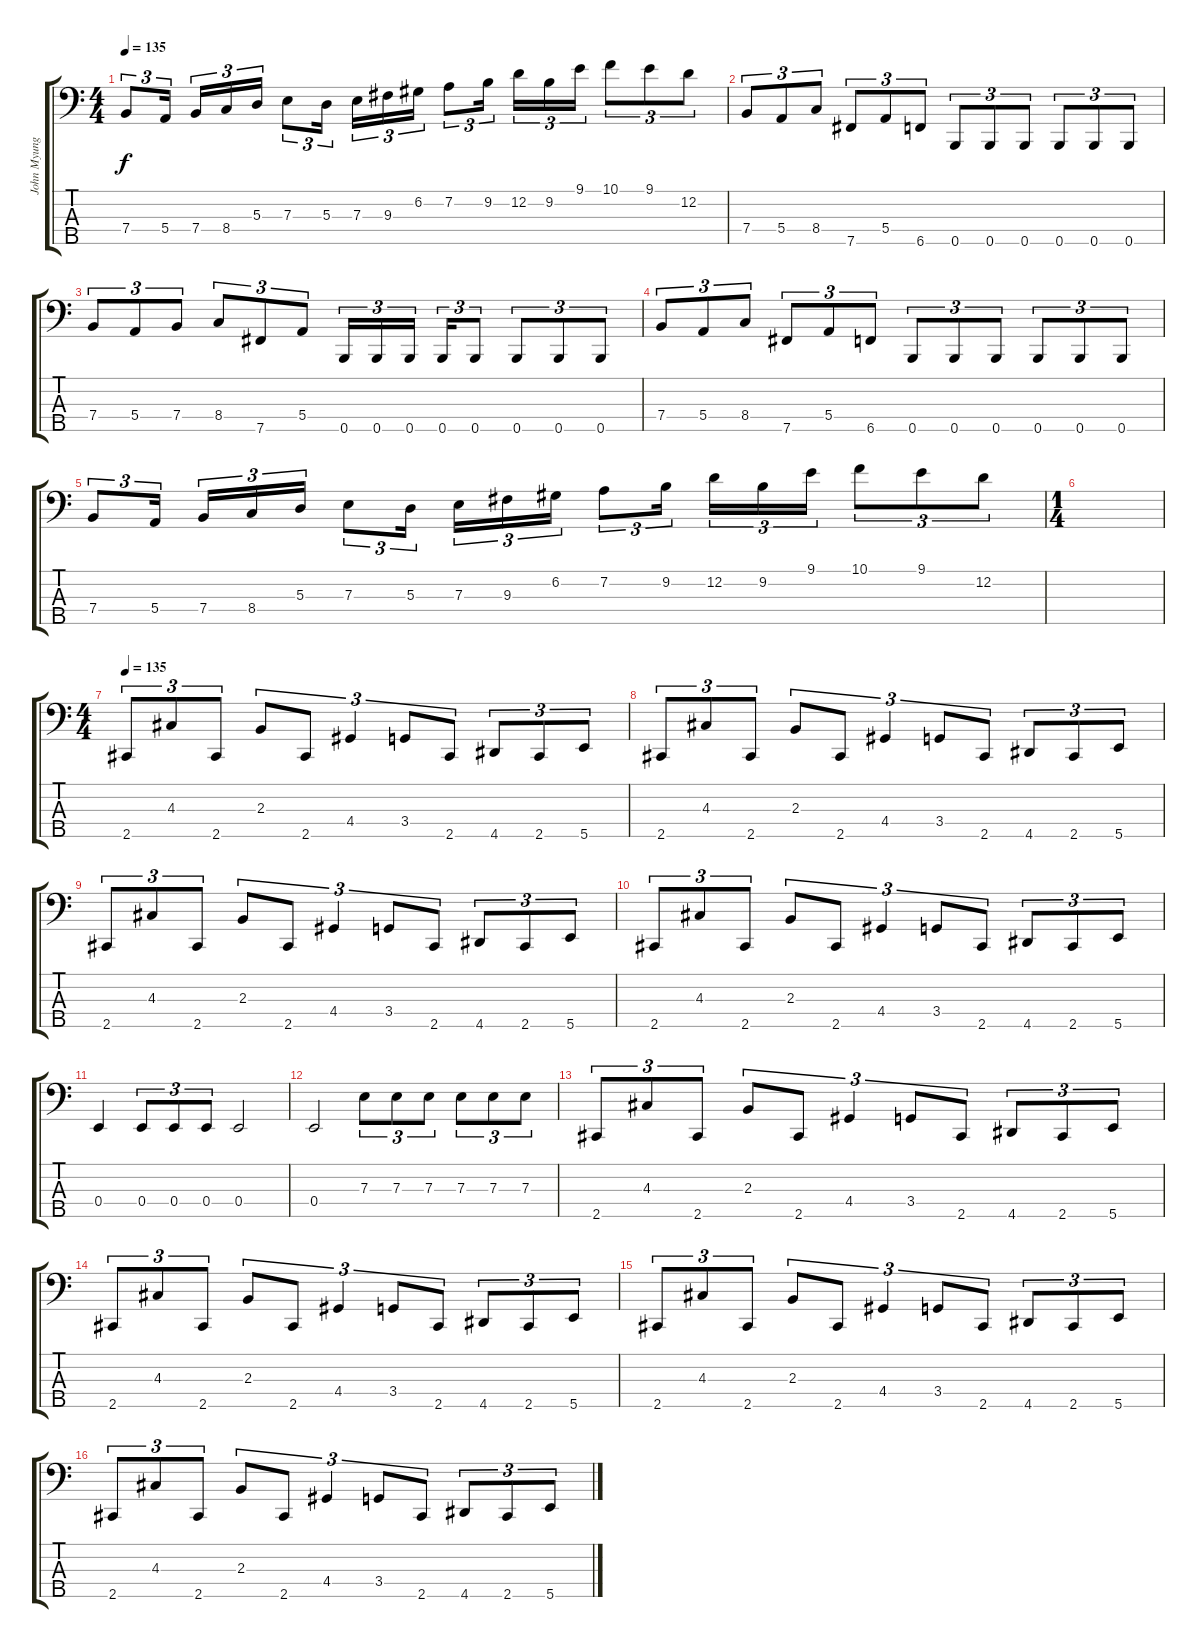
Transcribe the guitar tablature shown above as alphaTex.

\track ("John Myung" "John Myung") {instrument electricbassfinger}
\staff {score tabs}
\tuning (G2 D2 A1 E1 B0) {hide}
\ts (4 4)
\tempo 135
\clef f4
\ks c
7.4.8{tu (3 2) dy f} 5.4.16{tu (3 2)} 7.4.16{tu (3 2)} 8.4.16{tu (3 2)} 5.3.16{tu (3 2)} 7.3.8{tu (3 2)} 5.3.16{tu (3 2)} 7.3.16{tu (3 2)} 9.3.16{tu (3 2)} 6.2.16{tu (3 2)} 7.2.8{tu (3 2)} 9.2.16{tu (3 2)} 12.2.16{tu (3 2)} 9.2.16{tu (3 2)} 9.1.16{tu (3 2)} 10.1.8{tu (3 2)} 9.1.8{tu (3 2)} 12.2.8{tu (3 2)} |
7.4.8{tu (3 2)} 5.4.8{tu (3 2)} 8.4.8{tu (3 2)} 7.5.8{tu (3 2)} 5.4.8{tu (3 2)} 6.5.8{tu (3 2)} 0.5.8{tu (3 2)} 0.5.8{tu (3 2)} 0.5.8{tu (3 2)} 0.5.8{tu (3 2)} 0.5.8{tu (3 2)} 0.5.8{tu (3 2)} |
7.4.8{tu (3 2)} 5.4.8{tu (3 2)} 7.4.8{tu (3 2)} 8.4.8{tu (3 2)} 7.5.8{tu (3 2)} 5.4.8{tu (3 2)} 0.5.16{tu (3 2)} 0.5.16{tu (3 2)} 0.5.16{tu (3 2)} 0.5.16{tu (3 2)} 0.5.8{tu (3 2)} 0.5.8{tu (3 2)} 0.5.8{tu (3 2)} 0.5.8{tu (3 2)} |
7.4.8{tu (3 2)} 5.4.8{tu (3 2)} 8.4.8{tu (3 2)} 7.5.8{tu (3 2)} 5.4.8{tu (3 2)} 6.5.8{tu (3 2)} 0.5.8{tu (3 2)} 0.5.8{tu (3 2)} 0.5.8{tu (3 2)} 0.5.8{tu (3 2)} 0.5.8{tu (3 2)} 0.5.8{tu (3 2)} |
7.4.8{tu (3 2)} 5.4.16{tu (3 2)} 7.4.16{tu (3 2)} 8.4.16{tu (3 2)} 5.3.16{tu (3 2)} 7.3.8{tu (3 2)} 5.3.16{tu (3 2)} 7.3.16{tu (3 2)} 9.3.16{tu (3 2)} 6.2.16{tu (3 2)} 7.2.8{tu (3 2)} 9.2.16{tu (3 2)} 12.2.16{tu (3 2)} 9.2.16{tu (3 2)} 9.1.16{tu (3 2)} 10.1.8{tu (3 2)} 9.1.8{tu (3 2)} 12.2.8{tu (3 2)} |
\ts (1 4)
|
\ts (4 4)
\tempo 135
2.5.8{tu (3 2)} 4.3.8{tu (3 2)} 2.5.8{tu (3 2)} 2.3.8{tu (3 2)} 2.5.8{tu (3 2)} 4.4.4{tu (3 2)} 3.4.8{tu (3 2)} 2.5.8{tu (3 2)} 4.5.8{tu (3 2)} 2.5.8{tu (3 2)} 5.5.8{tu (3 2)} |
2.5.8{tu (3 2)} 4.3.8{tu (3 2)} 2.5.8{tu (3 2)} 2.3.8{tu (3 2)} 2.5.8{tu (3 2)} 4.4.4{tu (3 2)} 3.4.8{tu (3 2)} 2.5.8{tu (3 2)} 4.5.8{tu (3 2)} 2.5.8{tu (3 2)} 5.5.8{tu (3 2)} |
2.5.8{tu (3 2)} 4.3.8{tu (3 2)} 2.5.8{tu (3 2)} 2.3.8{tu (3 2)} 2.5.8{tu (3 2)} 4.4.4{tu (3 2)} 3.4.8{tu (3 2)} 2.5.8{tu (3 2)} 4.5.8{tu (3 2)} 2.5.8{tu (3 2)} 5.5.8{tu (3 2)} |
2.5.8{tu (3 2)} 4.3.8{tu (3 2)} 2.5.8{tu (3 2)} 2.3.8{tu (3 2)} 2.5.8{tu (3 2)} 4.4.4{tu (3 2)} 3.4.8{tu (3 2)} 2.5.8{tu (3 2)} 4.5.8{tu (3 2)} 2.5.8{tu (3 2)} 5.5.8{tu (3 2)} |
0.4.4 0.4.8{tu (3 2)} 0.4.8{tu (3 2)} 0.4.8{tu (3 2)} 0.4.2 |
0.4.2 7.3.8{tu (3 2)} 7.3.8{tu (3 2)} 7.3.8{tu (3 2)} 7.3.8{tu (3 2)} 7.3.8{tu (3 2)} 7.3.8{tu (3 2)} |
2.5.8{tu (3 2)} 4.3.8{tu (3 2)} 2.5.8{tu (3 2)} 2.3.8{tu (3 2)} 2.5.8{tu (3 2)} 4.4.4{tu (3 2)} 3.4.8{tu (3 2)} 2.5.8{tu (3 2)} 4.5.8{tu (3 2)} 2.5.8{tu (3 2)} 5.5.8{tu (3 2)} |
2.5.8{tu (3 2)} 4.3.8{tu (3 2)} 2.5.8{tu (3 2)} 2.3.8{tu (3 2)} 2.5.8{tu (3 2)} 4.4.4{tu (3 2)} 3.4.8{tu (3 2)} 2.5.8{tu (3 2)} 4.5.8{tu (3 2)} 2.5.8{tu (3 2)} 5.5.8{tu (3 2)} |
2.5.8{tu (3 2)} 4.3.8{tu (3 2)} 2.5.8{tu (3 2)} 2.3.8{tu (3 2)} 2.5.8{tu (3 2)} 4.4.4{tu (3 2)} 3.4.8{tu (3 2)} 2.5.8{tu (3 2)} 4.5.8{tu (3 2)} 2.5.8{tu (3 2)} 5.5.8{tu (3 2)} |
2.5.8{tu (3 2)} 4.3.8{tu (3 2)} 2.5.8{tu (3 2)} 2.3.8{tu (3 2)} 2.5.8{tu (3 2)} 4.4.4{tu (3 2)} 3.4.8{tu (3 2)} 2.5.8{tu (3 2)} 4.5.8{tu (3 2)} 2.5.8{tu (3 2)} 5.5.8{tu (3 2)}
